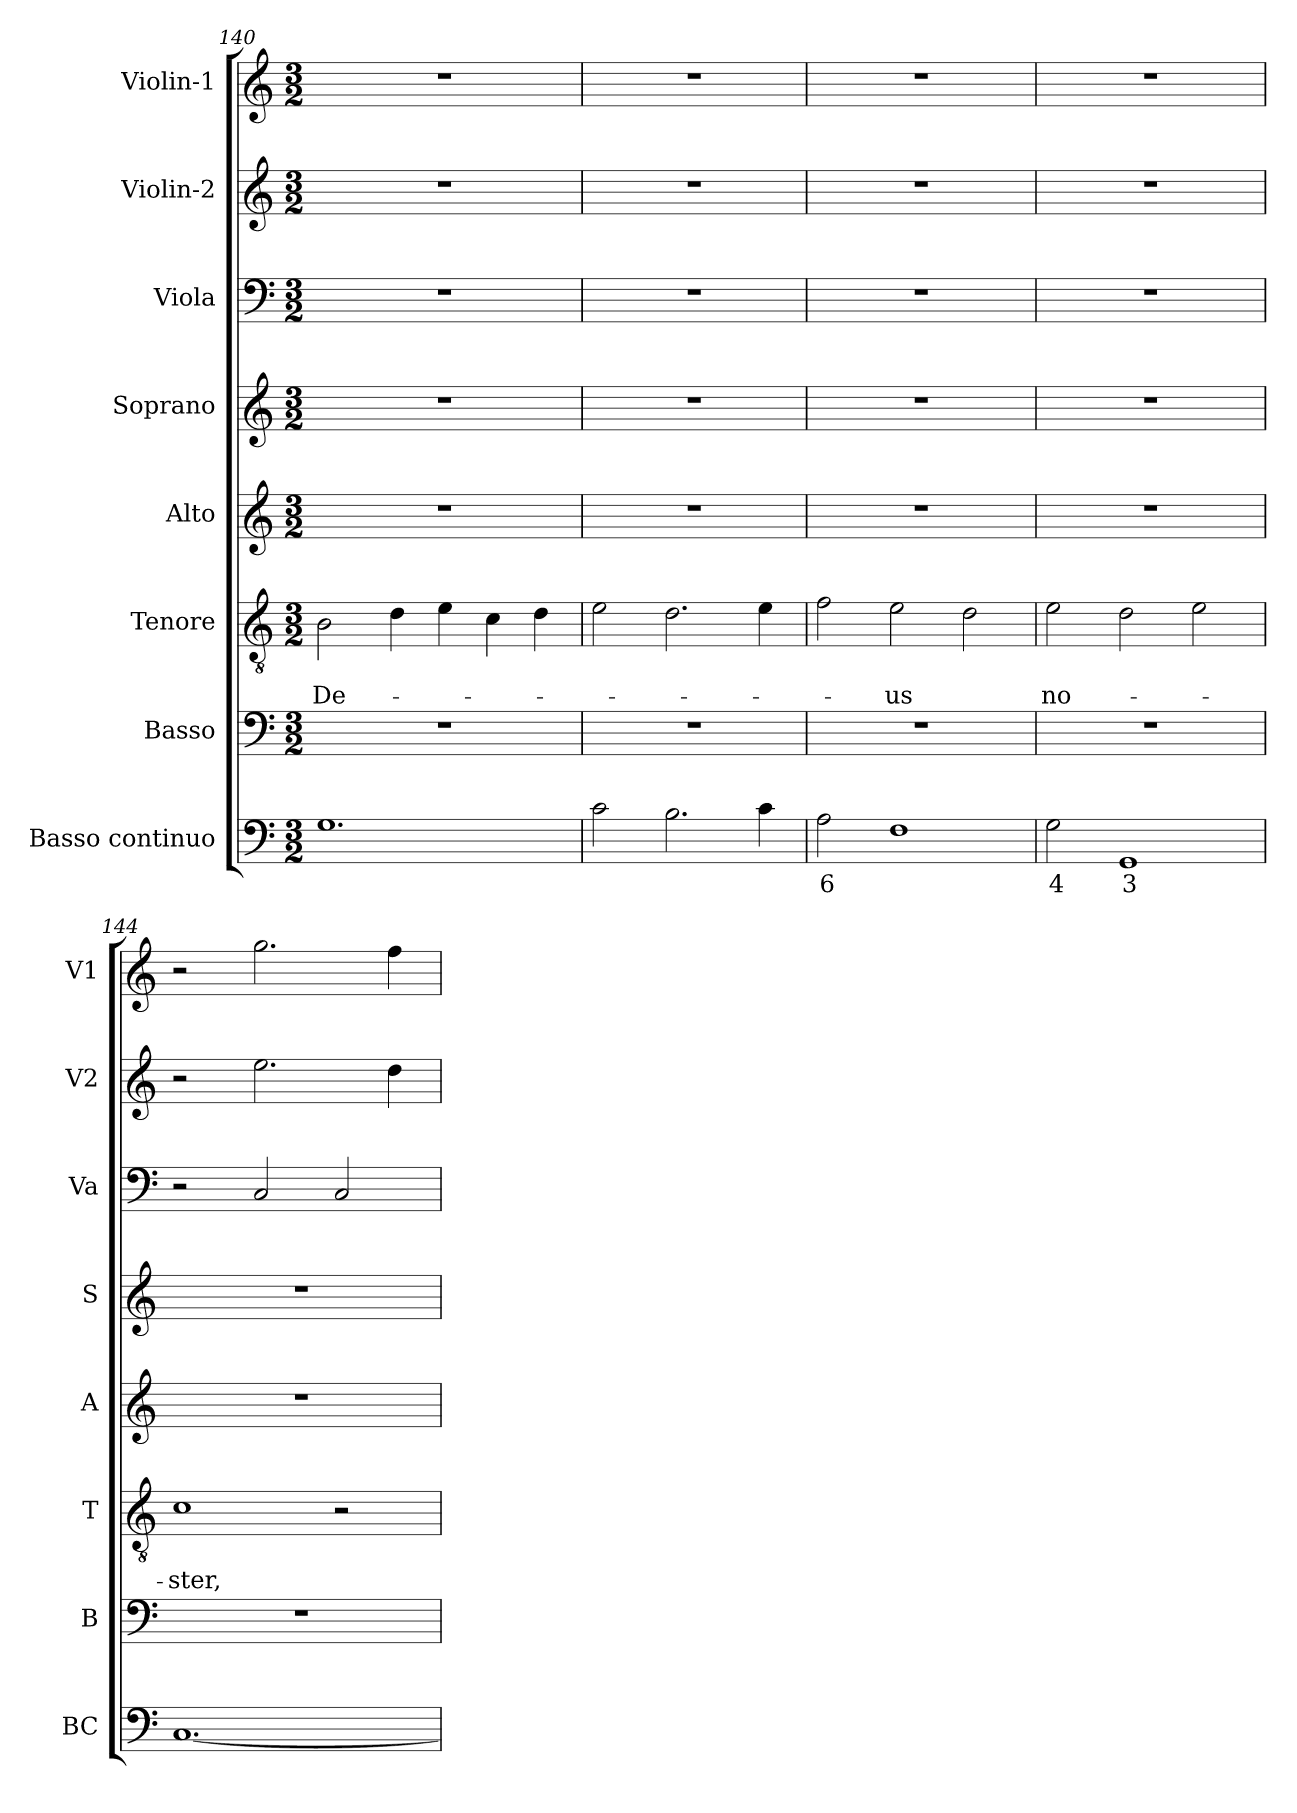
**kern	**text	**kern	**kern	**text	**text	**kern	**kern	**kern	**kern	**kern
*part8	*part8	*part7	*part6	*part6	*part6	*part5	*part4	*part3	*part2	*part1
*staff8	*staff8	*staff7	*staff6	*staff6	*staff6	*staff5	*staff4	*staff3	*staff2	*staff1
*I"Basso continuo	*	*I"Basso	*I"Tenore	*	*	*I"Alto	*I"Soprano	*I"Viola	*I"Violin-2	*I"Violin-1
*I'BC	*	*I'B	*I'T	*	*	*I'A	*I'S	*I'Va	*I'V2	*I'V1
*clefF4	*	*clefF4	*clefGv2	*	*	*clefG2	*clefG2	*clefF4	*clefG2	*clefG2
*k[]	*	*k[]	*k[]	*	*	*k[]	*k[]	*k[]	*k[]	*k[]
*C:	*	*C:	*C:	*	*	*C:	*C:	*C:	*C:	*C:
*M3/2	*	*M3/2	*M3/2	*	*	*M3/2	*M3/2	*M3/2	*M3/2	*M3/2
=140	=140	=140	=140	=140	=140	=140	=140	=140	=140	=140
!	!	!	!	!	!LO:LY:b	!	!	!	!	!
1.G	.	1.r	2B\	.	De-	1.r	1.r	1.r	1.r	1.r
.	.	.	4d\	.	.	.	.	.	.	.
.	.	.	4e\	.	.	.	.	.	.	.
.	.	.	4c\	.	.	.	.	.	.	.
.	.	.	4d\	.	.	.	.	.	.	.
=141	=141	=141	=141	=141	=141	=141	=141	=141	=141	=141
2c\	.	1.r	2e\	.	.	1.r	1.r	1.r	1.r	1.r
2.B\	.	.	2.d\	.	.	.	.	.	.	.
4c\	.	.	4e\	.	.	.	.	.	.	.
=142	=142	=142	=142	=142	=142	=142	=142	=142	=142	=142
!	!LO:LY:b	!	!	!	!	!	!	!	!	!
2A\	6	1.r	2f\	.	.	1.r	1.r	1.r	1.r	1.r
!	!	!	!	!	!LO:LY:b	!	!	!	!	!
1F	.	.	2e\	.	-us	.	.	.	.	.
.	.	.	2d\	.	.	.	.	.	.	.
=143	=143	=143	=143	=143	=143	=143	=143	=143	=143	=143
!	!LO:LY:b	!	!	!	!LO:LY:b	!	!	!	!	!
2G\	4	1.r	2e\	.	no-	1.r	1.r	1.r	1.r	1.r
!	!LO:LY:b	!	!	!	!	!	!	!	!	!
1GG	3	.	2d\	.	.	.	.	.	.	.
.	.	.	2e\	.	.	.	.	.	.	.
=144	=144	=144	=144	=144	=144	=144	=144	=144	=144	=144
!	!	!	!	!	!LO:LY:b	!	!	!	!	!
[1.C	.	1.r	1c	.	-ster,	1.r	1.r	2r	2r	2r
.	.	.	.	.	.	.	.	2C/	2.ee\	2.gg\
.	.	.	2r	.	.	.	.	2C/	.	.
.	.	.	.	.	.	.	.	.	4dd\	4ff\
=	=	=	=	=	=	=	=	=	=	=
*-	*-	*-	*-	*-	*-	*-	*-	*-	*-	*-
